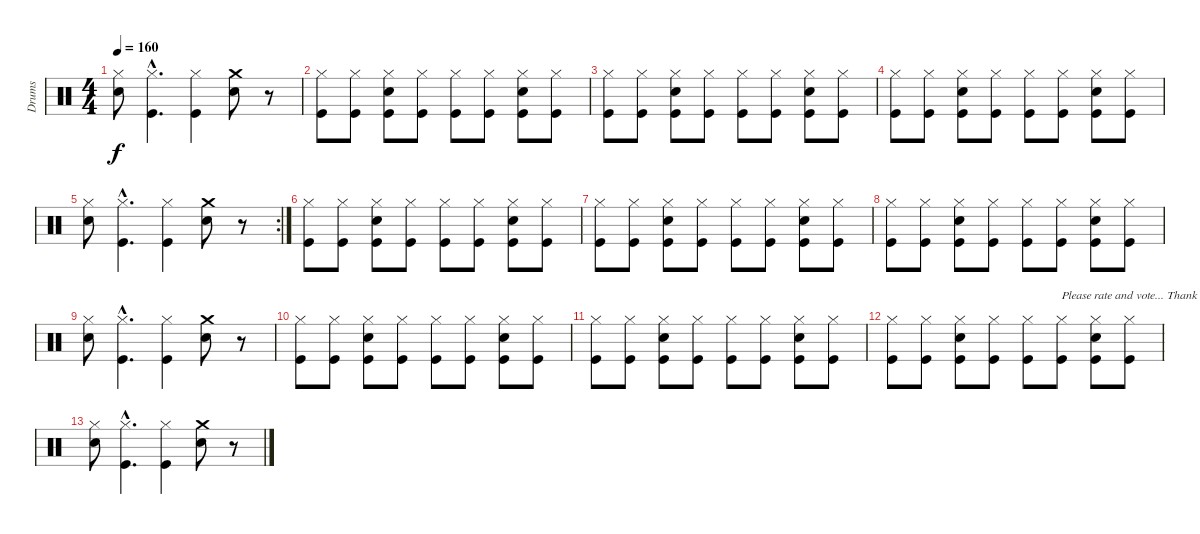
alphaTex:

\track ("Drums" "Drums") {instrument percussion}
\staff {score}
\articulation defaults
\ts (4 4)
\tempo 160
\clef neutral
\ks c
("Hi-Hat (closed)" "Snare (hit) 2").8{dy f} ("Hi-Hat (closed)"{hac} "Kick (hit)"{hac}).4{d} ("Hi-Hat (closed)" "Kick (hit)").4 ("Crash medium (hit)" "Snare (hit) 2").8 r.8 |
("Hi-Hat (closed)" "Kick (hit)").8 ("Hi-Hat (closed)" "Kick (hit)").8 ("Hi-Hat (closed)" "Snare (hit) 2" "Kick (hit)").8 ("Hi-Hat (closed)" "Kick (hit)").8 ("Hi-Hat (closed)" "Kick (hit)").8 ("Hi-Hat (closed)" "Kick (hit)").8 ("Hi-Hat (closed)" "Snare (hit) 2" "Kick (hit)").8 ("Hi-Hat (closed)" "Kick (hit)").8 |
("Hi-Hat (closed)" "Kick (hit)").8 ("Hi-Hat (closed)" "Kick (hit)").8 ("Hi-Hat (closed)" "Snare (hit) 2" "Kick (hit)").8 ("Hi-Hat (closed)" "Kick (hit)").8 ("Hi-Hat (closed)" "Kick (hit)").8 ("Hi-Hat (closed)" "Kick (hit)").8 ("Hi-Hat (closed)" "Snare (hit) 2" "Kick (hit)").8 ("Hi-Hat (closed)" "Kick (hit)").8 |
("Hi-Hat (closed)" "Kick (hit)").8 ("Hi-Hat (closed)" "Kick (hit)").8 ("Hi-Hat (closed)" "Snare (hit) 2" "Kick (hit)").8 ("Hi-Hat (closed)" "Kick (hit)").8 ("Hi-Hat (closed)" "Kick (hit)").8 ("Hi-Hat (closed)" "Kick (hit)").8 ("Hi-Hat (closed)" "Snare (hit) 2" "Kick (hit)").8 ("Hi-Hat (closed)" "Kick (hit)").8 |
\rc 2
("Hi-Hat (closed)" "Snare (hit) 2").8 ("Hi-Hat (closed)"{hac} "Kick (hit)"{hac}).4{d} ("Hi-Hat (closed)" "Kick (hit)").4 ("Crash medium (hit)" "Snare (hit) 2").8 r.8 |
("Hi-Hat (closed)" "Kick (hit)").8 ("Hi-Hat (closed)" "Kick (hit)").8 ("Hi-Hat (closed)" "Snare (hit) 2" "Kick (hit)").8 ("Hi-Hat (closed)" "Kick (hit)").8 ("Hi-Hat (closed)" "Kick (hit)").8 ("Hi-Hat (closed)" "Kick (hit)").8 ("Hi-Hat (closed)" "Snare (hit) 2" "Kick (hit)").8 ("Hi-Hat (closed)" "Kick (hit)").8 |
("Hi-Hat (closed)" "Kick (hit)").8 ("Hi-Hat (closed)" "Kick (hit)").8 ("Hi-Hat (closed)" "Snare (hit) 2" "Kick (hit)").8 ("Hi-Hat (closed)" "Kick (hit)").8 ("Hi-Hat (closed)" "Kick (hit)").8 ("Hi-Hat (closed)" "Kick (hit)").8 ("Hi-Hat (closed)" "Snare (hit) 2" "Kick (hit)").8 ("Hi-Hat (closed)" "Kick (hit)").8 |
("Hi-Hat (closed)" "Kick (hit)").8 ("Hi-Hat (closed)" "Kick (hit)").8 ("Hi-Hat (closed)" "Snare (hit) 2" "Kick (hit)").8 ("Hi-Hat (closed)" "Kick (hit)").8 ("Hi-Hat (closed)" "Kick (hit)").8 ("Hi-Hat (closed)" "Kick (hit)").8 ("Hi-Hat (closed)" "Snare (hit) 2" "Kick (hit)").8 ("Hi-Hat (closed)" "Kick (hit)").8 |
("Hi-Hat (closed)" "Snare (hit) 2").8 ("Hi-Hat (closed)"{hac} "Kick (hit)"{hac}).4{d} ("Hi-Hat (closed)" "Kick (hit)").4 ("Crash medium (hit)" "Snare (hit) 2").8 r.8 |
("Hi-Hat (closed)" "Kick (hit)").8 ("Hi-Hat (closed)" "Kick (hit)").8 ("Hi-Hat (closed)" "Snare (hit) 2" "Kick (hit)").8 ("Hi-Hat (closed)" "Kick (hit)").8 ("Hi-Hat (closed)" "Kick (hit)").8 ("Hi-Hat (closed)" "Kick (hit)").8 ("Hi-Hat (closed)" "Snare (hit) 2" "Kick (hit)").8 ("Hi-Hat (closed)" "Kick (hit)").8 |
("Hi-Hat (closed)" "Kick (hit)").8 ("Hi-Hat (closed)" "Kick (hit)").8 ("Hi-Hat (closed)" "Snare (hit) 2" "Kick (hit)").8 ("Hi-Hat (closed)" "Kick (hit)").8 ("Hi-Hat (closed)" "Kick (hit)").8 ("Hi-Hat (closed)" "Kick (hit)").8 ("Hi-Hat (closed)" "Snare (hit) 2" "Kick (hit)").8 ("Hi-Hat (closed)" "Kick (hit)").8 |
("Hi-Hat (closed)" "Kick (hit)").8 ("Hi-Hat (closed)" "Kick (hit)").8 ("Hi-Hat (closed)" "Snare (hit) 2" "Kick (hit)").8 ("Hi-Hat (closed)" "Kick (hit)").8 ("Hi-Hat (closed)" "Kick (hit)").8 ("Hi-Hat (closed)" "Kick (hit)").8{txt "Please rate and vote... Thank you!!!"} ("Hi-Hat (closed)" "Snare (hit) 2" "Kick (hit)").8 ("Hi-Hat (closed)" "Kick (hit)").8 |
("Hi-Hat (closed)" "Snare (hit) 2").8 ("Hi-Hat (closed)"{hac} "Kick (hit)"{hac}).4{d} ("Hi-Hat (closed)" "Kick (hit)").4 ("Crash medium (hit)" "Snare (hit) 2").8 r.8
